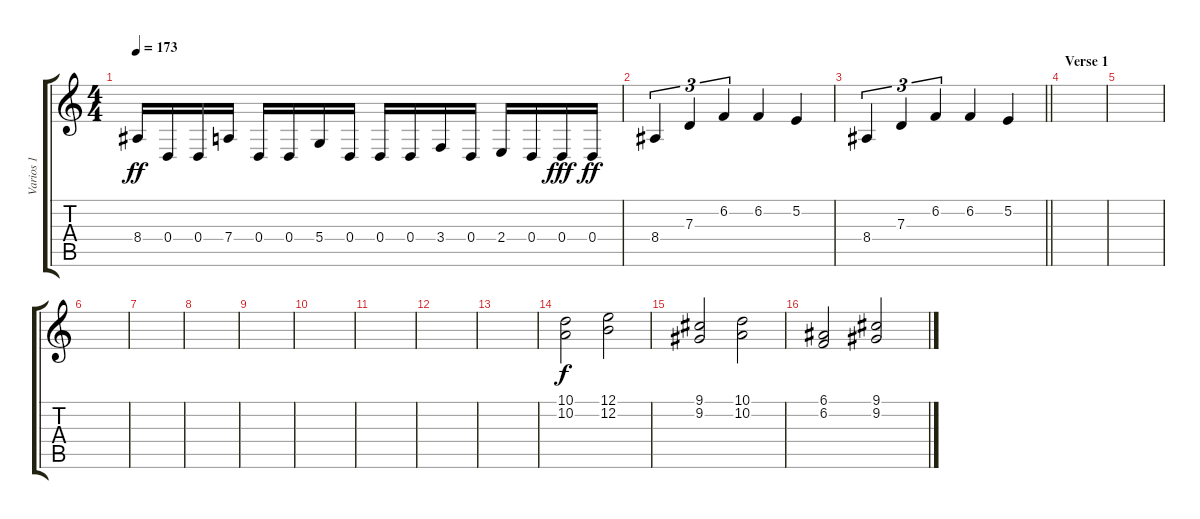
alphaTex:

\track ("Varios 1" "Varios 1") {instrument harpsichord}
\staff {score tabs}
\tuning (E4 B3 G3 D3 A2 E2) {hide}
\ts (4 4)
\tempo 173
\clef g2
\ks c
8.4.16{dy ff} 0.4.16 0.4.16 7.4.16 0.4.16 0.4.16 5.4.16 0.4.16 0.4.16 0.4.16 3.4.16 0.4.16 2.4.16 0.4.16 0.4.16{dy fff} 0.4.16{dy ff} |
8.4.4{tu (3 2)} 7.3.4{tu (3 2)} 6.2.4{tu (3 2)} 6.2.4 5.2.4 |
\barLineRight lightlight
8.4.4{tu (3 2)} 7.3.4{tu (3 2)} 6.2.4{tu (3 2)} 6.2.4 5.2.4 |
\section ("" "Verse 1")
|
|
|
|
|
|
|
|
|
|
(10.1 10.2).2{dy f volume 9 instrument churchorgan} (12.1 12.2).2 |
(9.1 9.2).2 (10.1 10.2).2 |
(6.1 6.2).2 (9.1 9.2).2
